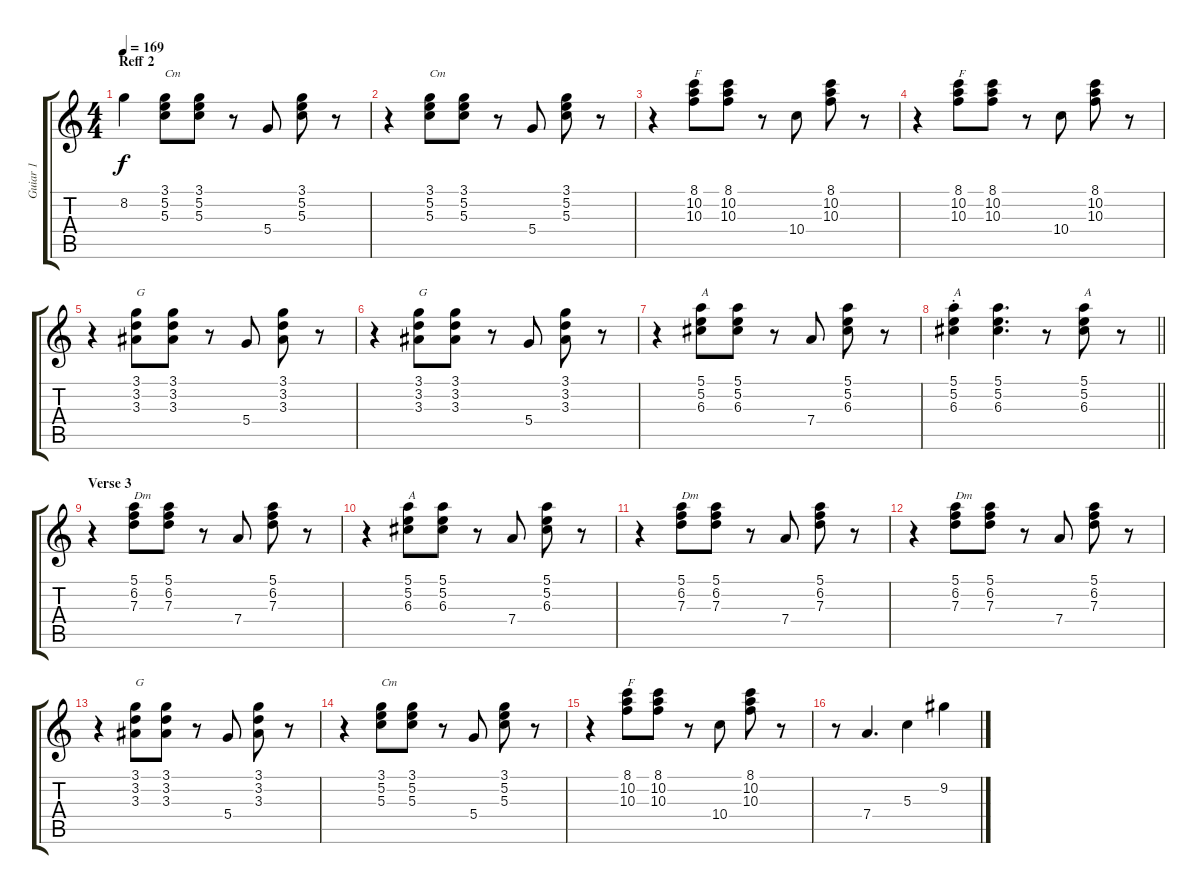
\track ("Guiar 1" "Guiar 1") {instrument electricguitarjazz}
\staff {score tabs}
\tuning (E4 B3 G3 D3 A2 E2) {hide}
\ts (4 4)
\section ("" "Reff 2")
\tempo 169
\clef g2
\ks c
8.2.4{dy f} (3.1 5.2 5.3).8{txt "Cm" volume 7} (3.1 5.2 5.3).8 r.8 5.4.8 (3.1 5.2 5.3).8 r.8 |
r.4 (3.1 5.2 5.3).8{txt "Cm"} (3.1 5.2 5.3).8 r.8 5.4.8 (3.1 5.2 5.3).8 r.8 |
r.4 (8.1 10.2 10.3).8{txt "F"} (8.1 10.2 10.3).8 r.8 10.4.8 (8.1 10.2 10.3).8 r.8 |
r.4 (8.1 10.2 10.3).8{txt "F"} (8.1 10.2 10.3).8 r.8 10.4.8 (8.1 10.2 10.3).8 r.8 |
r.4 (3.1 3.2 3.3).8{txt "G"} (3.1 3.2 3.3).8 r.8 5.4.8 (3.1 3.2 3.3).8 r.8 |
r.4 (3.1 3.2 3.3).8{txt "G"} (3.1 3.2 3.3).8 r.8 5.4.8 (3.1 3.2 3.3).8 r.8 |
r.4 (5.1 5.2 6.3).8{txt "A"} (5.1 5.2 6.3).8 r.8 7.4.8 (5.1 5.2 6.3).8 r.8 |
\barLineRight lightlight
(5.1{st} 5.2{st} 6.3{st}).4{txt "A"} (5.1 5.2 6.3).4{d} r.8 (5.1 5.2 6.3).8{txt "A"} r.8 |
\section ("" "Verse 3")
r.4{volume 7 balance 2} (5.1 6.2 7.3).8{txt "Dm"} (5.1 6.2 7.3).8 r.8 7.4.8 (5.1 6.2 7.3).8 r.8 |
r.4 (5.1 5.2 6.3).8{txt "A"} (5.1 5.2 6.3).8 r.8 7.4.8 (5.1 5.2 6.3).8 r.8 |
r.4 (5.1 6.2 7.3).8{txt "Dm"} (5.1 6.2 7.3).8 r.8 7.4.8 (5.1 6.2 7.3).8 r.8 |
r.4 (5.1 6.2 7.3).8{txt "Dm"} (5.1 6.2 7.3).8 r.8 7.4.8 (5.1 6.2 7.3).8 r.8 |
r.4 (3.1 3.2 3.3).8{txt "G"} (3.1 3.2 3.3).8 r.8 5.4.8 (3.1 3.2 3.3).8 r.8 |
r.4 (3.1 5.2 5.3).8{txt "Cm"} (3.1 5.2 5.3).8 r.8 5.4.8 (3.1 5.2 5.3).8 r.8 |
r.4 (8.1 10.2 10.3).8{txt "F"} (8.1 10.2 10.3).8 r.8 10.4.8 (8.1 10.2 10.3).8 r.8 |
r.8{volume 12} 7.4.4{d} 5.3.4 9.2.4
